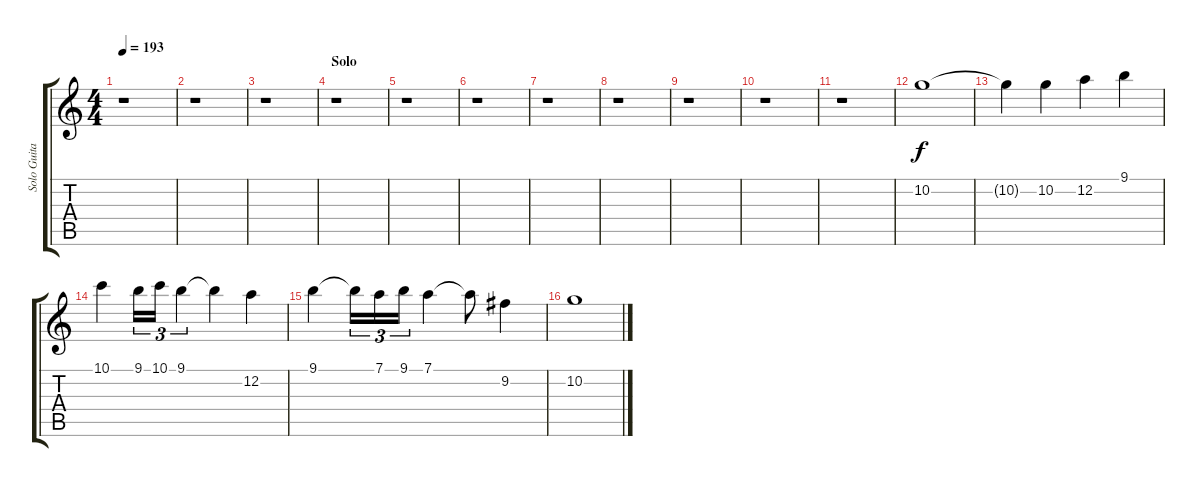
\track ("Solo Guitar" "Solo Guita") {instrument distortionguitar}
\staff {score tabs}
\tuning (D4 A3 F3 C3 G2 D2) {hide}
\ts (4 4)
\tempo 193
\clef g2
\ks c
r.1{dy f} |
r.1 |
r.1 |
\section ("" "Solo")
r.1 |
r.1 |
r.1 |
r.1 |
r.1 |
r.1 |
r.1 |
r.1 |
10.2.1 |
10.2{t}.4 10.2.4 12.2.4 9.1.4 |
10.1.4 9.1.16{tu (3 2)} 10.1.16{tu (3 2)} 9.1.4{tu (3 2)} 9.1{t}.4 12.2.4 |
9.1.4 9.1{t}.16{tu (3 2)} 7.1.16{tu (3 2)} 9.1.16{tu (3 2)} 7.1.4 7.1{t}.8 9.2.4 |
10.2.1
